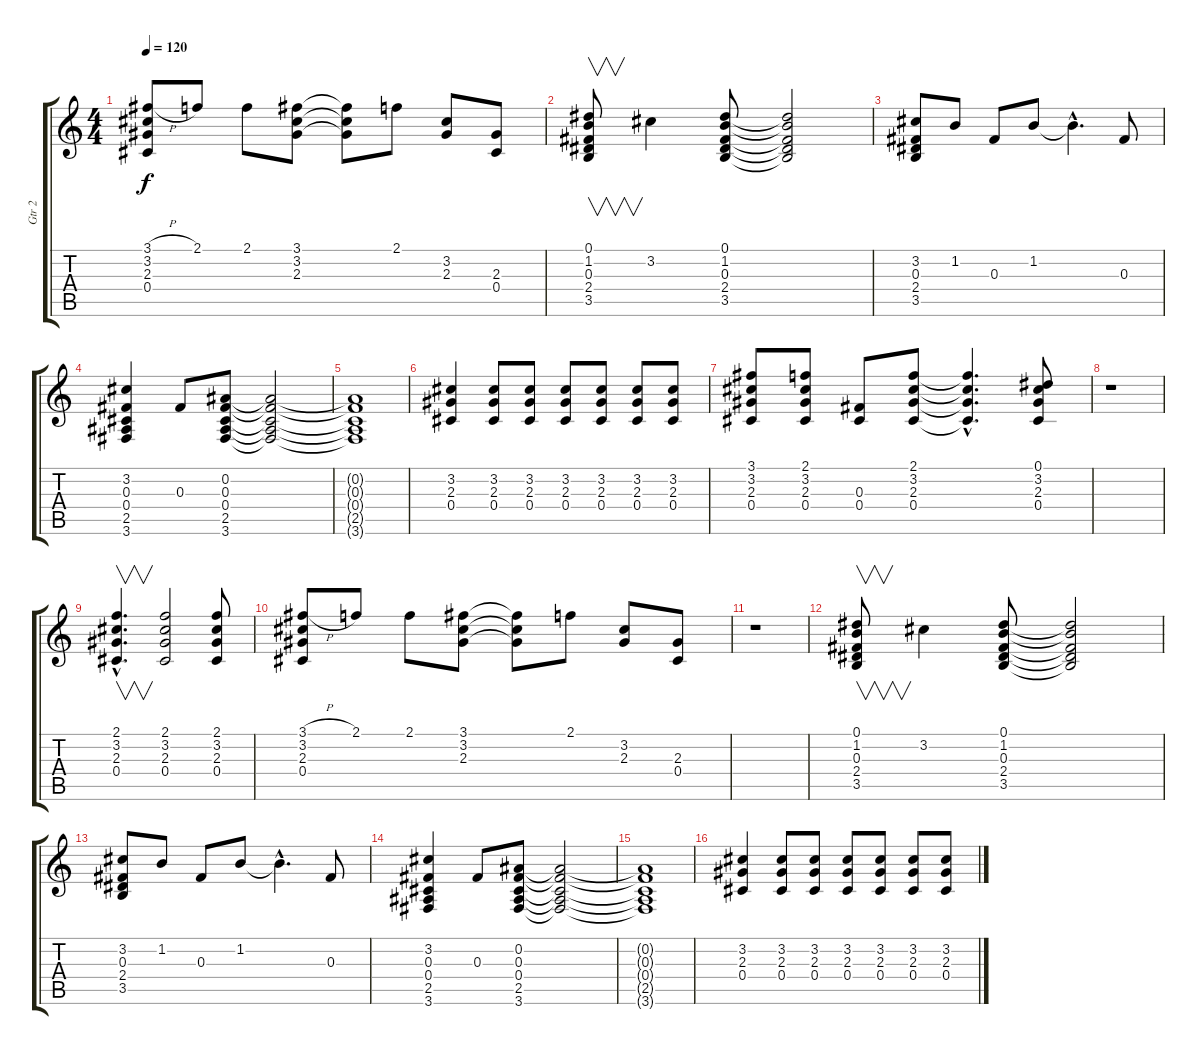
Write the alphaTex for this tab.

\track ("Gtr 2" "Gtr 2") {instrument acousticguitarsteel}
\staff {score tabs}
\tuning (Eb4 Bb3 Gb3 Db3 Ab2 Eb2) {hide}
\ts (4 4)
\tempo 120
\clef g2
\ks c
(3.1{h} 3.2 2.3 0.4).8{dy f} 2.1.8 2.1.8 (3.1 3.2 2.3).8 (3.1{t} 3.2{t} 2.3{t}).8 2.1.8 (3.2 2.3).8 (2.3 0.4).8 |
(0.1 1.2 0.3 2.4 3.5).8{v} 3.2.4 (0.1 1.2 0.3 2.4 3.5).8 (0.1{t} 1.2{t} 0.3{t} 2.4{t} 3.5{t}).2 |
(3.2 0.3 2.4 3.5).8 1.2.8 0.3.8 1.2.8 1.2{hac t}.4{d} 0.3.8 |
(3.2 0.3 0.4 2.5 3.6).4 0.3.8 (0.2 0.3 0.4 2.5 3.6).8 (0.2{t} 0.3{t} 0.4{t} 2.5{t} 3.6{t}).2 |
(0.2{t} 0.3{t} 0.4{t} 2.5{t} 3.6{t}).1 |
(3.2 2.3 0.4).4 (3.2 2.3 0.4).8 (3.2 2.3 0.4).8 (3.2 2.3 0.4).8 (3.2 2.3 0.4).8 (3.2 2.3 0.4).8 (3.2 2.3 0.4).8 |
(3.1 3.2 2.3 0.4).8 (2.1 3.2 2.3 0.4).8 (0.3 0.4).8 (2.1 3.2 2.3 0.4).8 (2.1{hac t} 3.2{hac t} 2.3{hac t} 0.4{hac t}).4{d} (0.1 3.2 2.3 0.4).8 |
r.1 |
(2.1{hac} 3.2{hac} 2.3{hac} 0.4{hac}).4{v d} (2.1 3.2 2.3 0.4).2 (2.1 3.2 2.3 0.4).8 |
(3.1{h} 3.2 2.3 0.4).8 2.1.8 2.1.8 (3.1 3.2 2.3).8 (3.1{t} 3.2{t} 2.3{t}).8 2.1.8 (3.2 2.3).8 (2.3 0.4).8 |
r.1 |
(0.1 1.2 0.3 2.4 3.5).8{v} 3.2.4 (0.1 1.2 0.3 2.4 3.5).8 (0.1{t} 1.2{t} 0.3{t} 2.4{t} 3.5{t}).2 |
(3.2 0.3 2.4 3.5).8 1.2.8 0.3.8 1.2.8 1.2{hac t}.4{d} 0.3.8 |
(3.2 0.3 0.4 2.5 3.6).4 0.3.8 (0.2 0.3 0.4 2.5 3.6).8 (0.2{t} 0.3{t} 0.4{t} 2.5{t} 3.6{t}).2 |
(0.2{t} 0.3{t} 0.4{t} 2.5{t} 3.6{t}).1 |
(3.2 2.3 0.4).4 (3.2 2.3 0.4).8 (3.2 2.3 0.4).8 (3.2 2.3 0.4).8 (3.2 2.3 0.4).8 (3.2 2.3 0.4).8 (3.2 2.3 0.4).8
